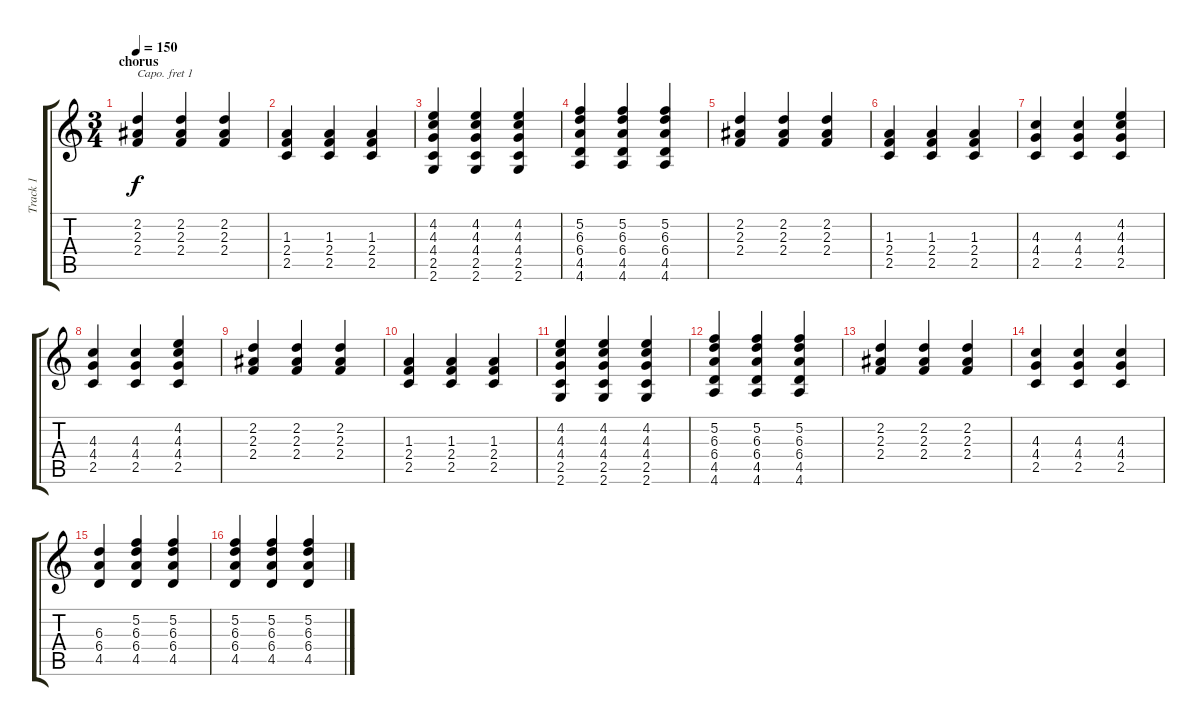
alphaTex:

\track ("Track 1" "Track 1") {instrument acousticguitarnylon}
\staff {score tabs}
\capo 1
\tuning (E4 B3 G3 D3 A2 E2) {hide}
\ts (3 4)
\section ("" "chorus")
\tempo 150
\clef g2
\ks c
(2.2 2.3 2.4).4{dy f} (2.2 2.3 2.4).4 (2.2 2.3 2.4).4 |
(1.3 2.4 2.5).4 (1.3 2.4 2.5).4 (1.3 2.4 2.5).4 |
(4.2 4.3 4.4 2.5 2.6).4 (4.2 4.3 4.4 2.5 2.6).4 (4.2 4.3 4.4 2.5 2.6).4 |
(5.2 6.3 6.4 4.5 4.6).4 (5.2 6.3 6.4 4.5 4.6).4 (5.2 6.3 6.4 4.5 4.6).4 |
(2.2 2.3 2.4).4 (2.2 2.3 2.4).4 (2.2 2.3 2.4).4 |
(1.3 2.4 2.5).4 (1.3 2.4 2.5).4 (1.3 2.4 2.5).4 |
(4.3 4.4 2.5).4 (4.3 4.4 2.5).4 (4.2 4.3 4.4 2.5).4 |
(4.3 4.4 2.5).4 (4.3 4.4 2.5).4 (4.2 4.3 4.4 2.5).4 |
(2.2 2.3 2.4).4 (2.2 2.3 2.4).4 (2.2 2.3 2.4).4 |
(1.3 2.4 2.5).4 (1.3 2.4 2.5).4 (1.3 2.4 2.5).4 |
(4.2 4.3 4.4 2.5 2.6).4 (4.2 4.3 4.4 2.5 2.6).4 (4.2 4.3 4.4 2.5 2.6).4 |
(5.2 6.3 6.4 4.5 4.6).4 (5.2 6.3 6.4 4.5 4.6).4 (5.2 6.3 6.4 4.5 4.6).4 |
(2.2 2.3 2.4).4 (2.2 2.3 2.4).4 (2.2 2.3 2.4).4 |
(4.3 4.4 2.5).4 (4.3 4.4 2.5).4 (4.3 4.4 2.5).4 |
(6.3 6.4 4.5).4 (5.2 6.3 6.4 4.5).4 (5.2 6.3 6.4 4.5).4 |
(5.2 6.3 6.4 4.5).4 (5.2 6.3 6.4 4.5).4 (5.2 6.3 6.4 4.5).4
